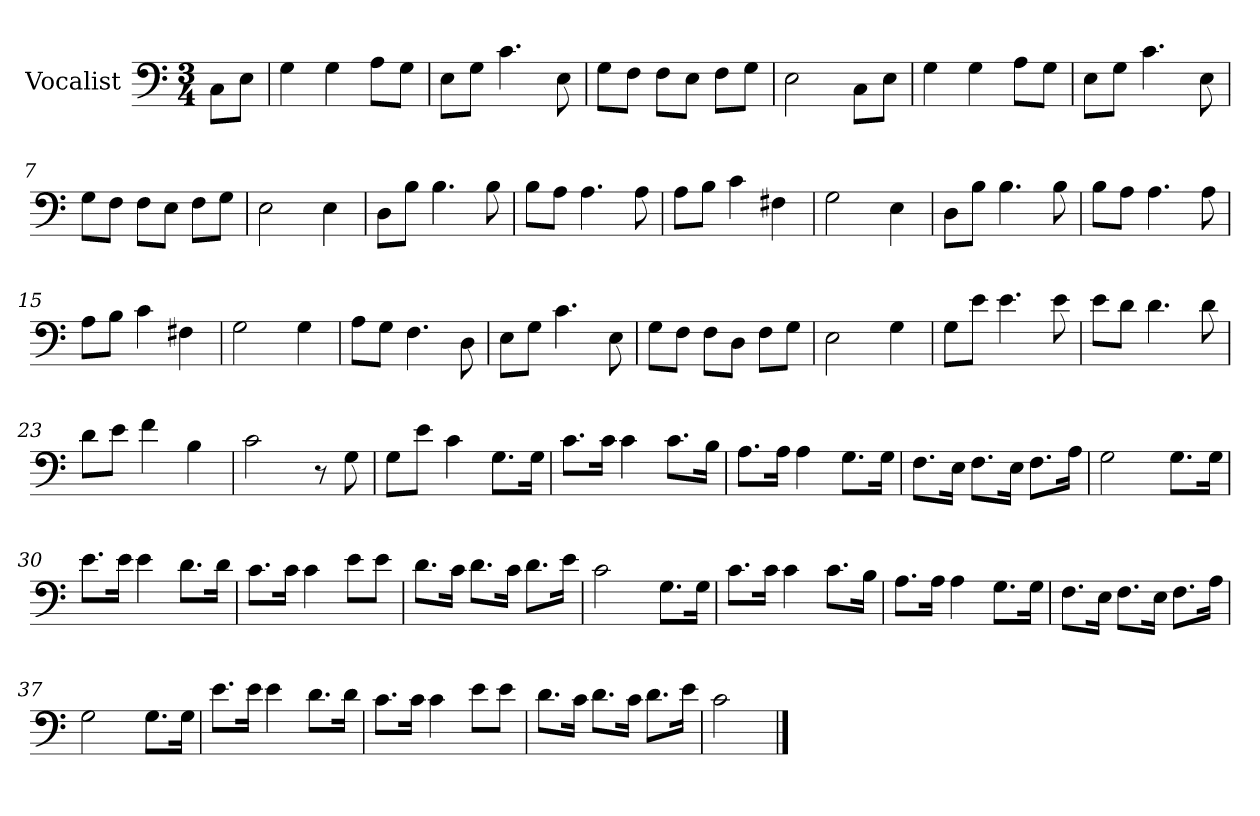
**kern
*part1
*staff1
*I"Vocalist
*k[]
*C:
*M3/4
=
8CL
8EJ
=1
4G
4G
8AL
8GJ
=2
8EL
8GJ
4.c
8E
=3
8GL
8FJ
8FL
8EJ
8FL
8GJ
=4
2E
8CL
8EJ
=5
4G
4G
8AL
8GJ
=6
8EL
8GJ
4.c
8E
=7
8GL
8FJ
8FL
8EJ
8FL
8GJ
=8
2E
4E
=9
8DL
8BJ
4.B
8B
=10
8BL
8AJ
4.A
8A
=11
8AL
8BJ
4c
4F#X
=12
2G
4E
=13
8DL
8BJ
4.B
8B
=14
8BL
8AJ
4.A
8A
=15
8AL
8BJ
4c
4F#X
=16
2G
4G
=17
8AL
8GJ
4.F
8D
=18
8EL
8GJ
4.c
8E
=19
8GL
8FJ
8FL
8DJ
8FL
8GJ
=20
2E
4G
=21
8GL
8eJ
4.e
8e
=22
8eL
8dJ
4.d
8d
=23
8dL
8eJ
4f
4B
=24
2c
8r
8G
=25
8GL
8eJ
4c
8.GL
16GJk
=26
8.cL
16cJk
4c
8.cL
16BJk
=27
8.AL
16AJk
4A
8.GL
16GJk
=28
8.FL
16EJk
8.FL
16EJk
8.FL
16AJk
=29
2G
8.GL
16GJk
=30
8.eL
16eJk
4e
8.dL
16dJk
=31
8.cL
16cJk
4c
8eL
8eJ
=32
8.dL
16cJk
8.dL
16cJk
8.dL
16eJk
=33
2c
8.GL
16GJk
=34
8.cL
16cJk
4c
8.cL
16BJk
=35
8.AL
16AJk
4A
8.GL
16GJk
=36
8.FL
16EJk
8.FL
16EJk
8.FL
16AJk
=37
2G
8.GL
16GJk
=38
8.eL
16eJk
4e
8.dL
16dJk
=39
8.cL
16cJk
4c
8eL
8eJ
=40
8.dL
16cJk
8.dL
16cJk
8.dL
16eJk
=41
2c
==
*-
